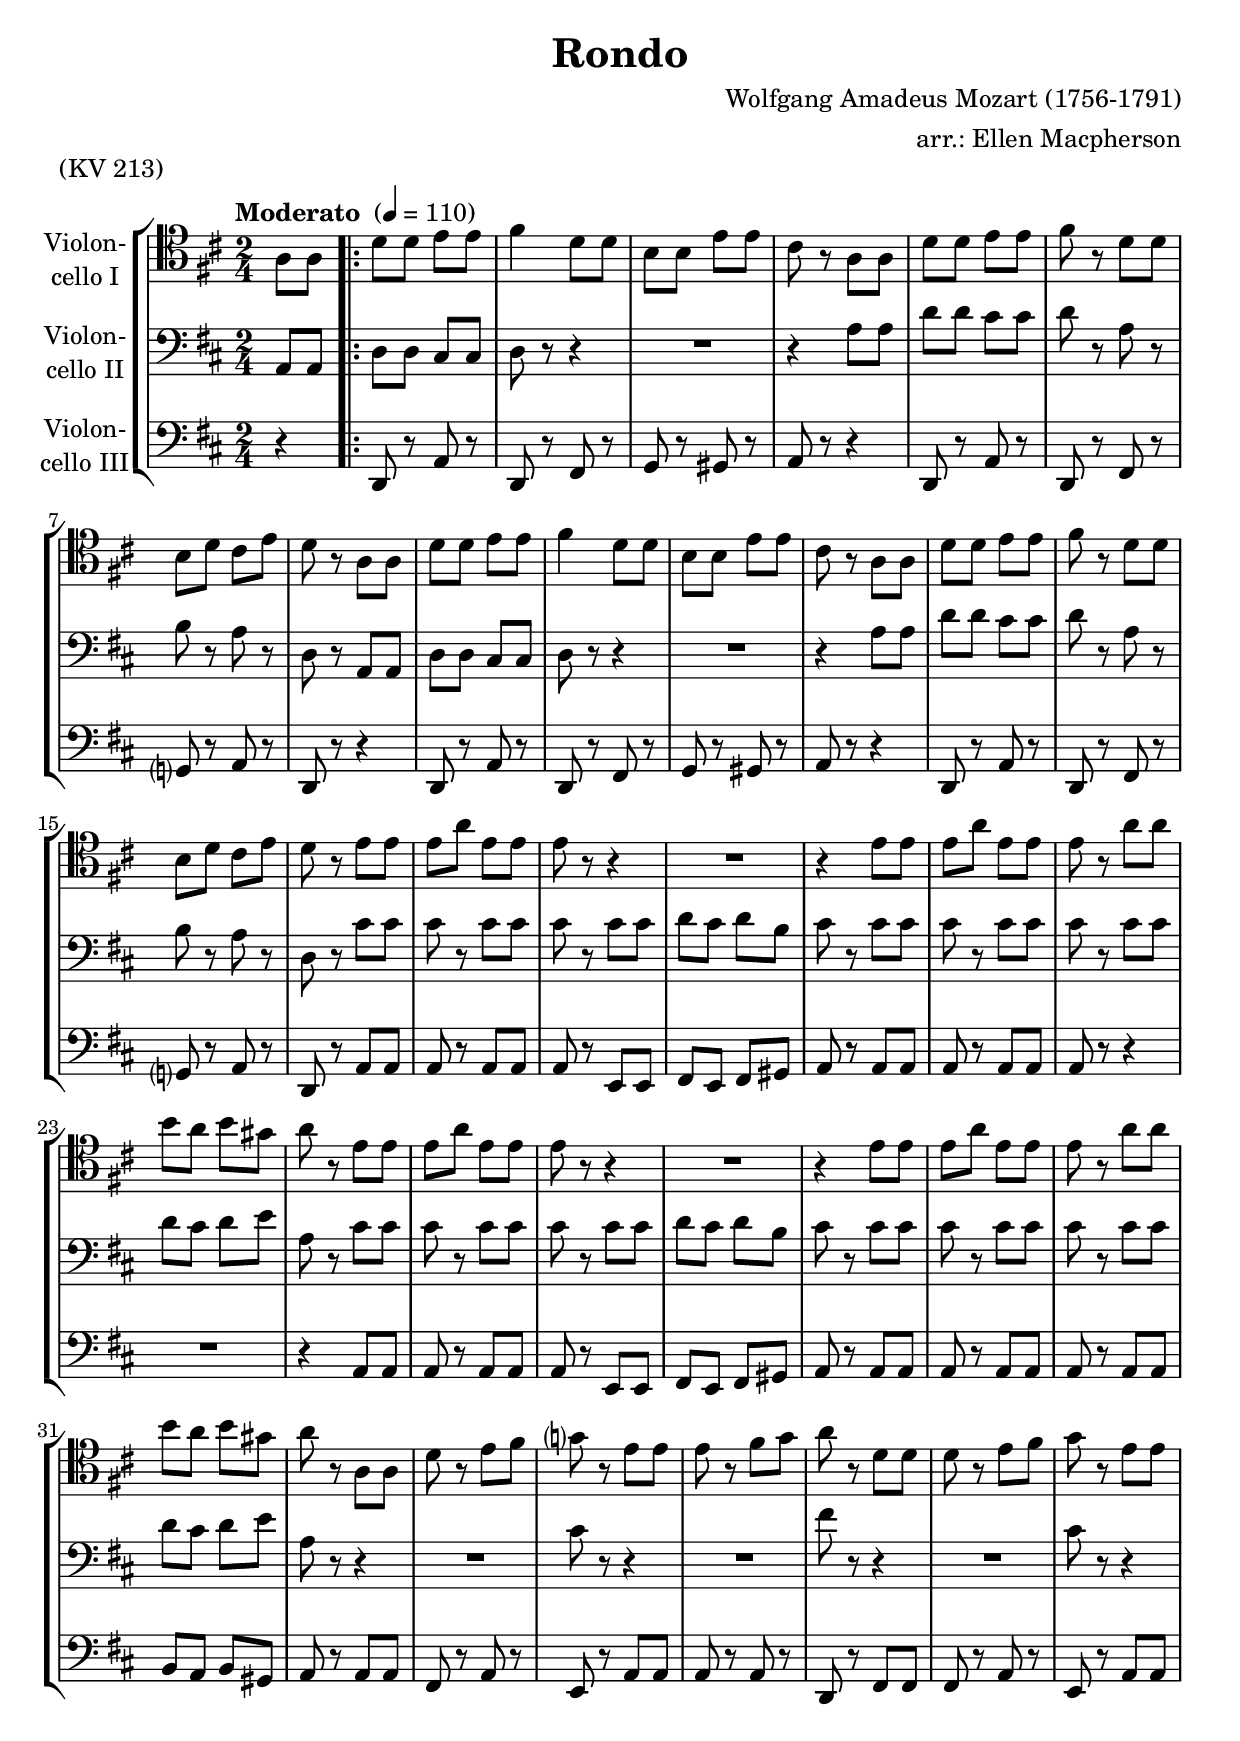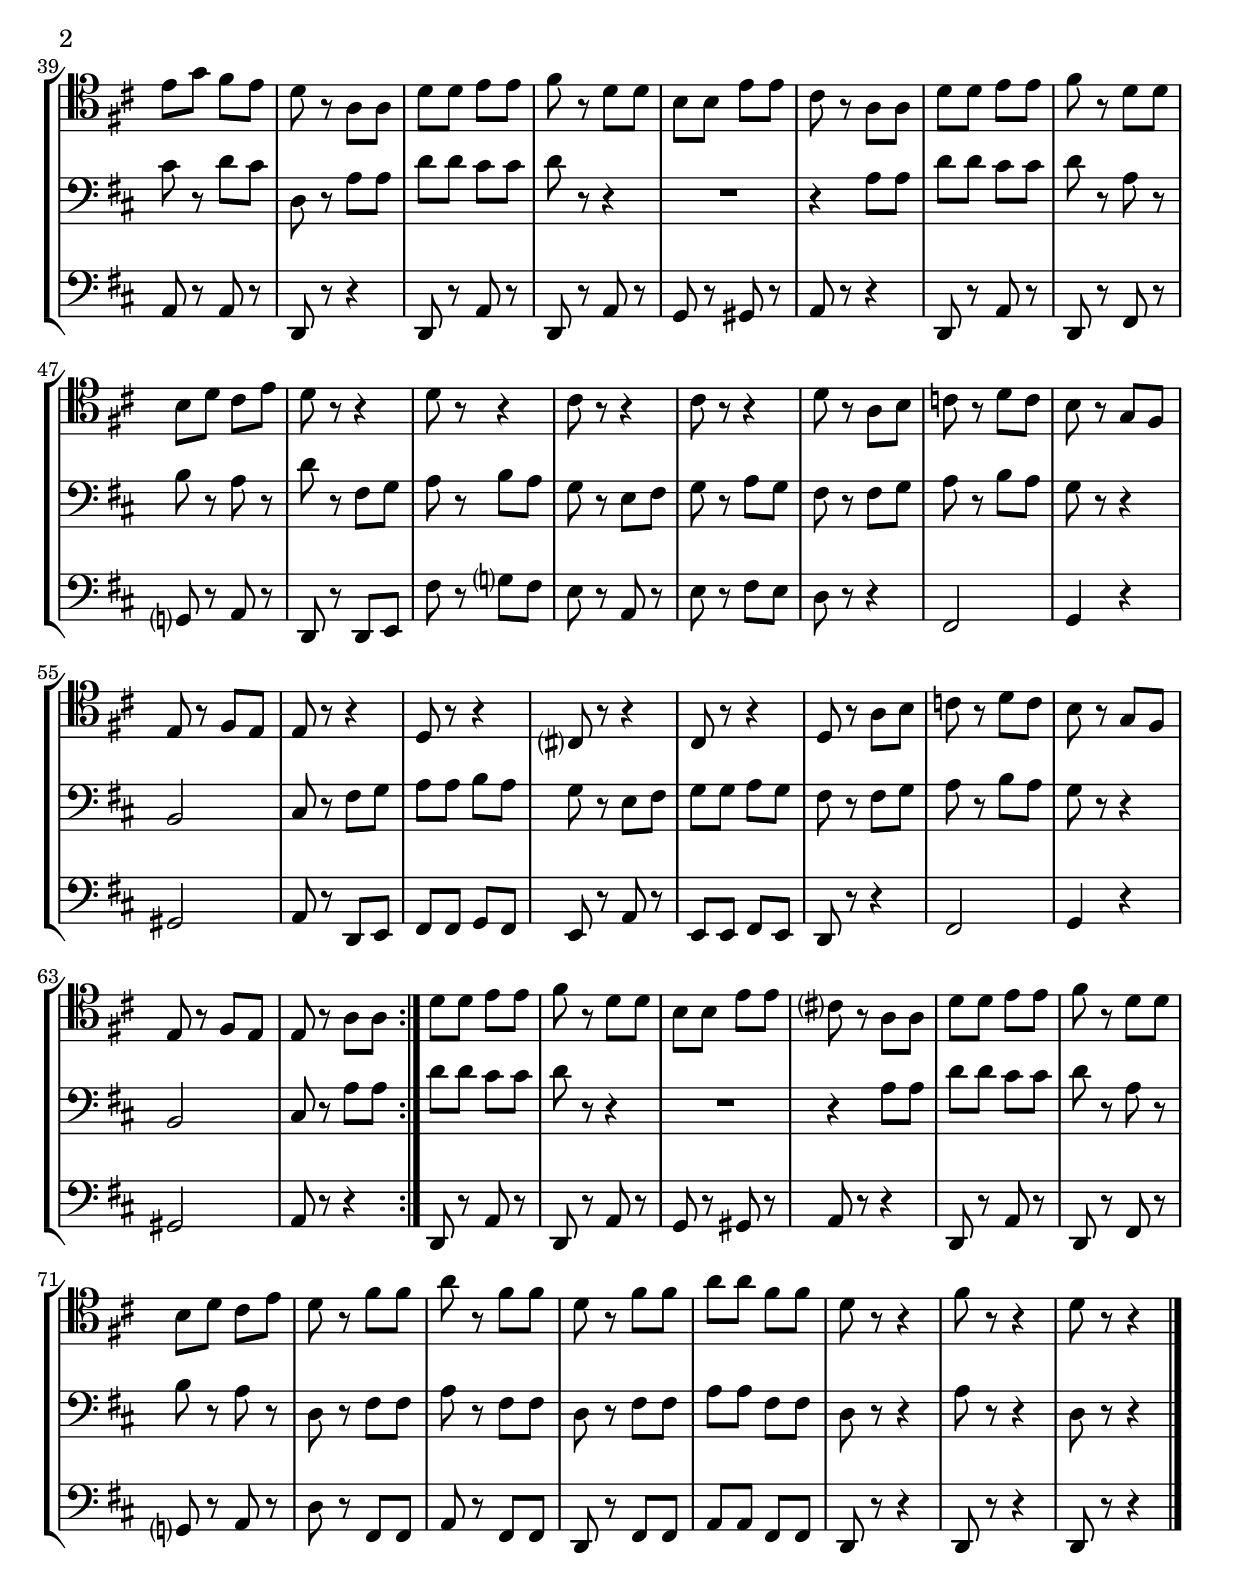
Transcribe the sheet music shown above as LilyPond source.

\version "2.14.2"
\include "deutsch.ly"

#(set-global-staff-size 22)

\header {
  title     = "Rondo"
  composer  = "Wolfgang Amadeus Mozart (1756-1791)"
  arranger  = "arr.: Ellen Macpherson"
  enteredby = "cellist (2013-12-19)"
  piece     = "(KV 213)"
}

voiceconsts = {
  \key g \major
  \time 2/4
  \clef "bass"
  %\numericTimeSignature
  \compressFullBarRests
  \set tupletSpannerDuration = #(ly:make-moment 1 4)
  \tempo "Moderato " 4=110
}

%minstr = "harpsichord"
mihi = "clarinet"
%minstr = "accordion"
milo = "bassoon"

va = \relative c'' {
  \voiceconsts
  \clef "tenor"

  \partial 4 d8 d
  \repeat volta 2 {
    g g a a
    h4 g8 g
    e e a a
    fis r d d
    g g a a
    h r g g
    e g fis a

    g r d d
    g g a a
    h4 g8 g
    e e a a
    fis r d d
    g g a a
    h r g g
    e g fis a

    g r a a
    a d a a
    a r r4
    R2
    r4 a8 a
    a d a a
    a r d d
    e d e cis

    d r a a
    a d a a
    a r r4
    R2
    r4 a8 a
    a d a a
    a r d d
    e d e cis

    d r d, d
    g r a h
    c? r a a
    a r h c
    d r g, g
    g r a h
    c r a a
    a c h a

    g r d d
    g g a a
    h r g g
    e e a a
    fis r d d
    g g a a
    h r g g
    e g fis a

    g r r4
    g8 r r4
    fis8 r r4
    fis8 r r4
    g8 r d e
    f r g f
    e r c h
    a r h a

    a r r4
    g8 r r4
    fis?8 r r4
    fis8 r r4
    g8 r d' e
    f r g f
    e r c h
    a r h a

    a r d d
  }
  g g a a
  h r g g
  e e a a
  fis? r d d
  g g a a
  h r g g

  e g fis a
  g r h h
  d r h h
  g r h h
  d d h h
  g r r4
  h8 r r4
  g8 r r4 \bar "|."
}

vb = \relative c' {
  \voiceconsts

  \partial 4 d8 d
  \repeat volta 2 {
    g g fis fis
    g r r4
    R2
    r4 d'8 d
    g g fis fis
    g r d r
    e r d r

    g, r d d
    g g fis fis
    g r r4
    R2
    r4 d'8 d
    g g fis fis
    g r d r
    e r d r

    g, r fis' fis
    fis r fis fis
    fis r fis fis
    g fis g e
    fis r fis fis
    fis r fis fis
    fis r fis fis
    g fis g a

    d, r fis fis
    fis r fis fis
    fis r fis fis
    g fis g e
    fis r fis fis
    fis r fis fis
    fis r fis fis
    g fis g a

    d, r r4
    R2
    fis8 r r4
    R2
    h8 r r4
    R2
    fis8 r r4
    fis8 r g fis

    g, r d' d
    g g fis fis
    g r r4
    R2
    r4 d8 d
    g g fis fis
    g r d r
    e r d r

    g r h, c
    d r e d
    c r a h
    c r d c
    h r h c
    d r e d
    c r r4
    e,2

    fis8 r h c
    d d e d
    c r a h
    c c d c
    h r h c
    d r e d
    c r r4
    e,2

    fis8 r d' d
  }
  g g fis fis
  g r r4
  R2
  r4 d8 d
  g g fis fis
  g r d r

  e r d r
  g, r h h
  d r h h
  g r h h
  d d h h
  g r r4
  d'8 r r4
  g,8 r r4 \bar "|."
}

vc = \relative c' {
  \voiceconsts

  \partial 4 r4
  \repeat volta 2 {
    g8 r d' r
    g, r h r
    c r cis r
    d r r4
    g,8 r d' r
    g, r h r

    c? r d r
    g, r r4
    g8 r d' r
    g, r h r
    c r cis r
    d r r4
    g,8 r d' r
    g, r h r

    c? r d r
    g, r d' d
    d r d d
    d r a a
    h a h cis
    d r d d
    d r d d
    d r r4

    R2
    r4 d8 d
    d r d d
    d r a a
    h a h cis
    d r d d
    d r d d
    d r d d

    e d e cis
    d r d d
    h r d r
    a r d d
    d r d r
    g, r h h
    h r d r
    a r d d

    d r d r
    g, r r4
    g8 r d' r
    g, r d' r
    c r cis r
    d r r4
    g,8 r d' r
    g, r h r

    c? r d r
    g, r g a
    h' r c? h
    a r d, r
    a' r h a
    g r r4
    h,2
    c4 r
    cis2

    d8 r g, a
    h h c h
    a r d r
    a a h a
    g r r4
    h2
    c4 r
    cis2
    d8 r r4
  }

  g,8 r d' r
  g, r d' r
  c r cis r
  d r r4
  g,8 r d' r
  g, r h r
  c? r d r

  g r h, h
  d r h h
  g r h h
  d d h h
  g r r4
  g8 r r4
  g8 r r4 \bar "|."
}


music = \new StaffGroup <<
      \new Staff {
	\set Staff.midiInstrument = \mihi
	\set Staff.instrumentName = \markup \center-column { "Violon-" "cello I" }
	\transpose g d, { \va }
      }

      \new Staff {
	\set Staff.midiInstrument = \milo
	\set Staff.instrumentName = \markup \center-column { "Violon-" "cello II" }
	\transpose g d, { \vb }
      }

      \new Staff {
	\set Staff.midiInstrument = \milo
	\set Staff.instrumentName = \markup \center-column { "Violon-" "cello III" }
	\transpose g d, { \vc }
      }
>>

\book {
  \score {
    \music
    \layout {}
  }

  \score {
    \unfoldRepeats \music

    \midi {
      \context {
        \Score
      }
    }
  }
}
